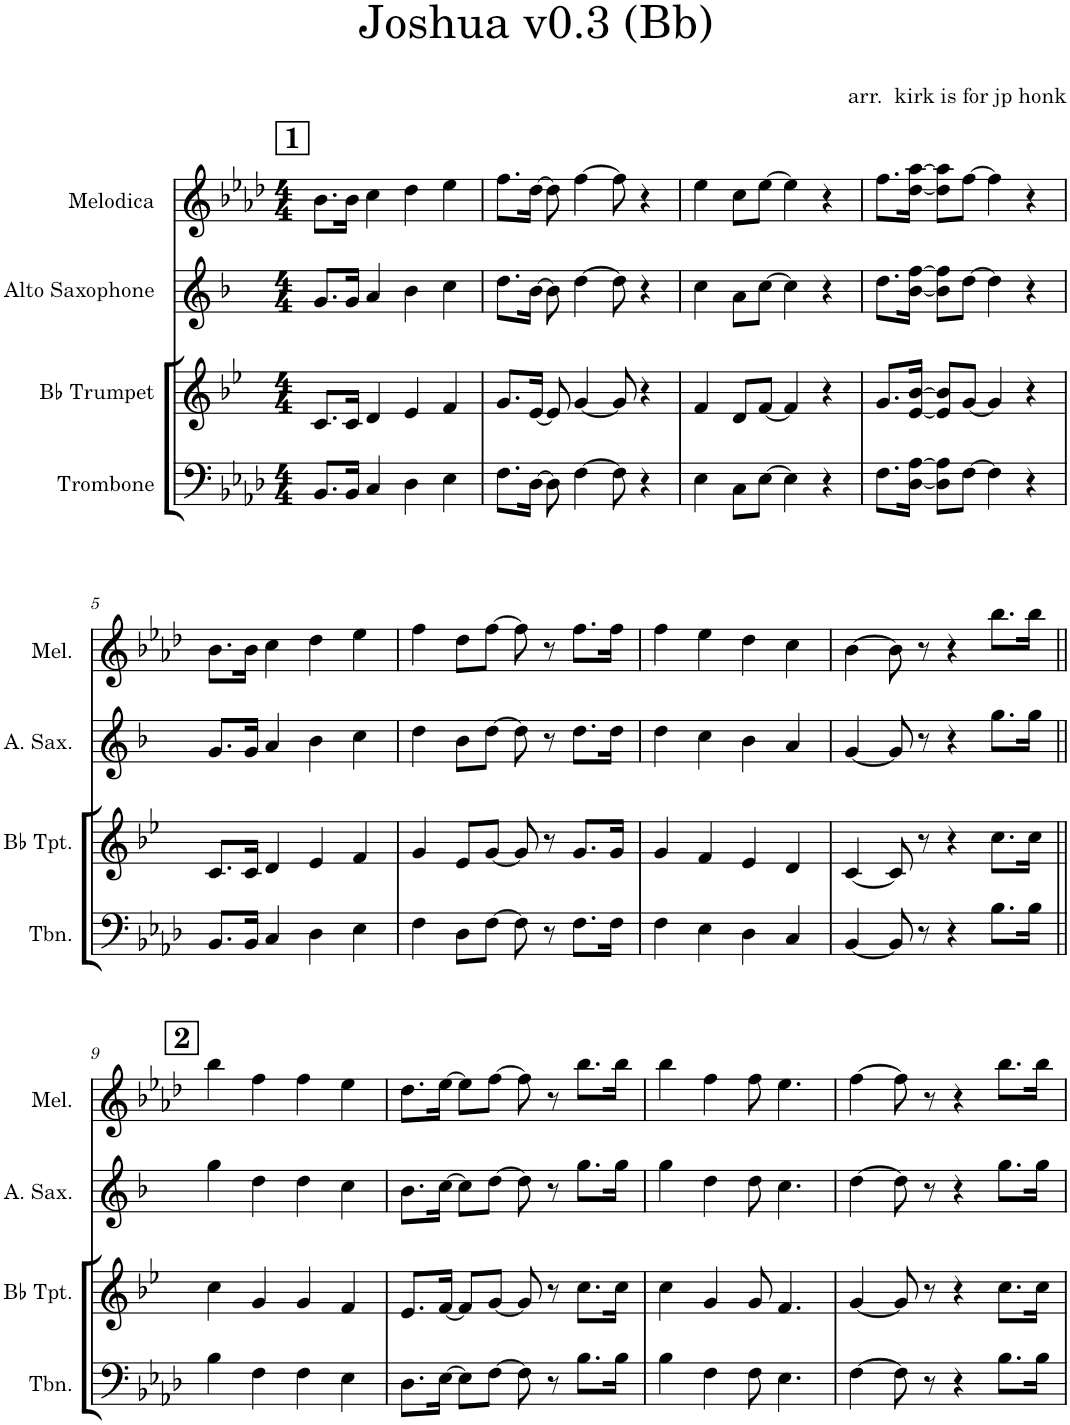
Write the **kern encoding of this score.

**kern	**kern	**kern	**kern
*part4	*part3	*part2	*part1
*staff4	*staff3	*staff2	*staff1
*I"Trombone	*I"Bb Trumpet	*I"Alto Saxophone	*I"Melodica
*I'Tbn.	*I'Bb Tpt.	*I'A. Sax.	*I'Mel.
*clefF4	*clefG2	*clefG2	*clefG2
*	*Trd1c2	*Trd5c9	*
*k[b-e-a-d-]	*k[b-e-]	*k[b-]	*k[b-e-a-d-]
*M4/4	*M4/4	*M4/4	*M4/4
!!LO:REH:place=s1:a:B:cj:fs=14:t=1
=1	=1	=1	=1
8.BB-/L	8.c/L	8.g/L	8.b-\L
16BB-/Jk	16c/Jk	16g/Jk	16b-\Jk
4C/	4d/	4a/	4cc\
4D-\	4e-/	4b-\	4dd-\
4E-\	4f/	4cc\	4ee-\
=2	=2	=2	=2
8.F\L	8.g/L	8.dd\L	8.ff\L
[16D-\Jk	[16e-/Jk	[16b-\Jk	[16dd-\Jk
8D-\]	8e-/]	8b-\]	8dd-\]
[4F\	[4g/	[4dd\	[4ff\
8F\]	8g/]	8dd\]	8ff\]
4r	4r	4r	4r
=3	=3	=3	=3
4E-\	4f/	4cc\	4ee-\
8C\L	8d/L	8a\L	8cc\L
[8E-\J	[8f/J	[8cc\J	[8ee-\J
4E-\]	4f/]	4cc\]	4ee-\]
4r	4r	4r	4r
=4	=4	=4	=4
8.F\L	8.g/L	8.dd\L	8.ff\L
[16D-\ [16A-\Jk	[16e-/ [16b-/Jk	[16b-\ [16ff\Jk	[16dd-\ [16aa-\Jk
8D-\] 8A-\]L	8e-/] 8b-/]L	8b-\] 8ff\]L	8dd-\] 8aa-\]L
[8F\J	[8g/J	[8dd\J	[8ff\J
4F\]	4g/]	4dd\]	4ff\]
4r	4r	4r	4r
!!LO:LB:g=z
=5	=5	=5	=5
8.BB-/L	8.c/L	8.g/L	8.b-\L
16BB-/Jk	16c/Jk	16g/Jk	16b-\Jk
4C/	4d/	4a/	4cc\
4D-\	4e-/	4b-\	4dd-\
4E-\	4f/	4cc\	4ee-\
=6	=6	=6	=6
4F\	4g/	4dd\	4ff\
8D-\L	8e-/L	8b-\L	8dd-\L
[8F\J	[8g/J	[8dd\J	[8ff\J
8F\]	8g/]	8dd\]	8ff\]
8r	8r	8r	8r
8.F\L	8.g/L	8.dd\L	8.ff\L
16F\Jk	16g/Jk	16dd\Jk	16ff\Jk
=7	=7	=7	=7
4F\	4g/	4dd\	4ff\
4E-\	4f/	4cc\	4ee-\
4D-\	4e-/	4b-\	4dd-\
4C/	4d/	4a/	4cc\
=8	=8	=8	=8
[4BB-/	[4c/	[4g/	[4b-\
8BB-/]	8c/]	8g/]	8b-\]
8r	8r	8r	8r
4r	4r	4r	4r
8.B-\L	8.cc\L	8.gg\L	8.bb-\L
16B-\Jk	16cc\Jk	16gg\Jk	16bb-\Jk
!!LO:LB:g=z
!!LO:REH:place=s1:a:B:cj:fs=14:t=2
=9||	=9||	=9||	=9||
4B-\	4cc\	4gg\	4bb-\
4F\	4g/	4dd\	4ff\
4F\	4g/	4dd\	4ff\
4E-\	4f/	4cc\	4ee-\
=10	=10	=10	=10
8.D-\L	8.e-/L	8.b-\L	8.dd-\L
[16E-\Jk	[16f/Jk	[16cc\Jk	[16ee-\Jk
8E-\L]	8f/L]	8cc\L]	8ee-\L]
[8F\J	[8g/J	[8dd\J	[8ff\J
8F\]	8g/]	8dd\]	8ff\]
8r	8r	8r	8r
8.B-\L	8.cc\L	8.gg\L	8.bb-\L
16B-\Jk	16cc\Jk	16gg\Jk	16bb-\Jk
=11	=11	=11	=11
4B-\	4cc\	4gg\	4bb-\
4F\	4g/	4dd\	4ff\
8F\	8g/	8dd\	8ff\
4.E-\	4.f/	4.cc\	4.ee-\
=12	=12	=12	=12
[4F\	[4g/	[4dd\	[4ff\
8F\]	8g/]	8dd\]	8ff\]
8r	8r	8r	8r
4r	4r	4r	4r
8.B-\L	8.cc\L	8.gg\L	8.bb-\L
16B-\Jk	16cc\Jk	16gg\Jk	16bb-\Jk
=	=	=	=
*-	*-	*-	*-
